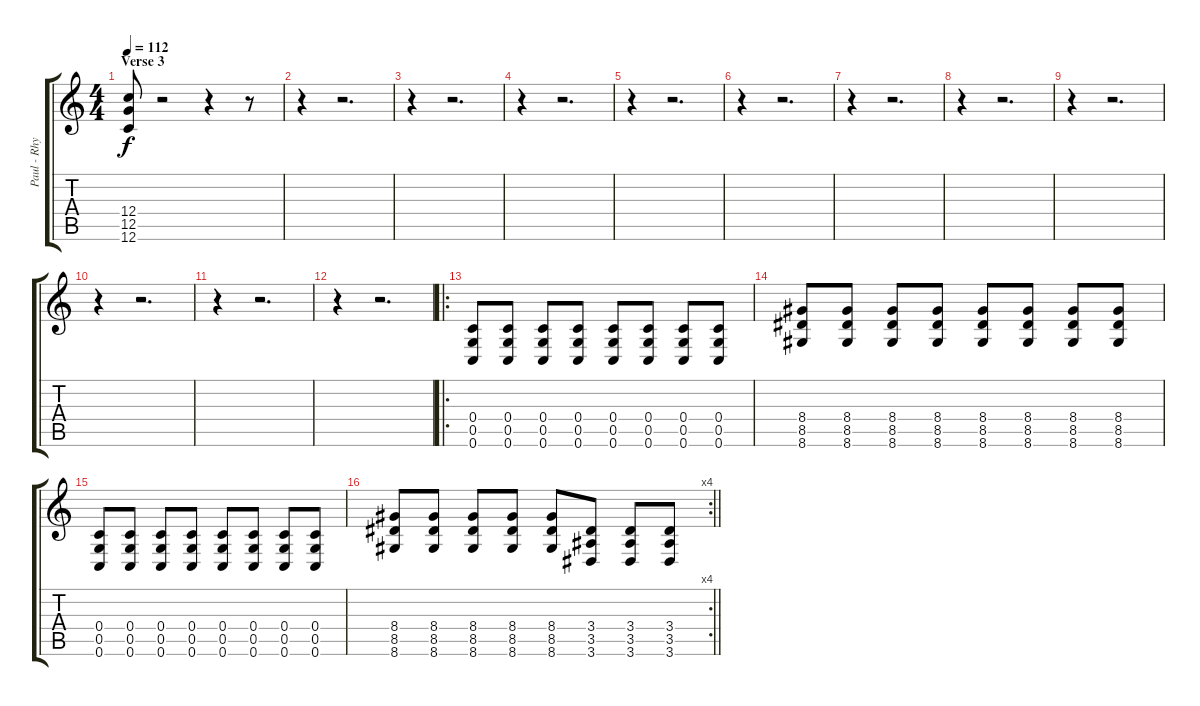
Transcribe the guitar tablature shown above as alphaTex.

\track ("Paul - Rhythm Guitar" "Paul - Rhy") {instrument overdrivenguitar}
\staff {score tabs}
\tuning (D4 A3 F3 C3 G2 C2) {hide}
\ts (4 4)
\section ("" "Verse 3")
\tempo 112
\clef g2
\ks c
(12.4 12.5 12.6).8{dy f} r.2 r.4 r.8 |
r.4 r.2{d} |
r.4 r.2{d} |
r.4 r.2{d} |
r.4 r.2{d} |
r.4 r.2{d} |
r.4 r.2{d} |
r.4 r.2{d} |
r.4 r.2{d} |
r.4 r.2{d} |
r.4 r.2{d} |
r.4 r.2{d} |
\ro
(0.4 0.5 0.6).8 (0.4 0.5 0.6).8 (0.4 0.5 0.6).8 (0.4 0.5 0.6).8 (0.4 0.5 0.6).8 (0.4 0.5 0.6).8 (0.4 0.5 0.6).8 (0.4 0.5 0.6).8 |
(8.4 8.5 8.6).8 (8.4 8.5 8.6).8 (8.4 8.5 8.6).8 (8.4 8.5 8.6).8 (8.4 8.5 8.6).8 (8.4 8.5 8.6).8 (8.4 8.5 8.6).8 (8.4 8.5 8.6).8 |
(0.4 0.5 0.6).8 (0.4 0.5 0.6).8 (0.4 0.5 0.6).8 (0.4 0.5 0.6).8 (0.4 0.5 0.6).8 (0.4 0.5 0.6).8 (0.4 0.5 0.6).8 (0.4 0.5 0.6).8 |
\rc 4
\barLineRight lightlight
(8.4 8.5 8.6).8 (8.4 8.5 8.6).8 (8.4 8.5 8.6).8 (8.4 8.5 8.6).8 (8.4 8.5 8.6).8 (3.4 3.5 3.6).8 (3.4 3.5 3.6).8 (3.4 3.5 3.6).8
